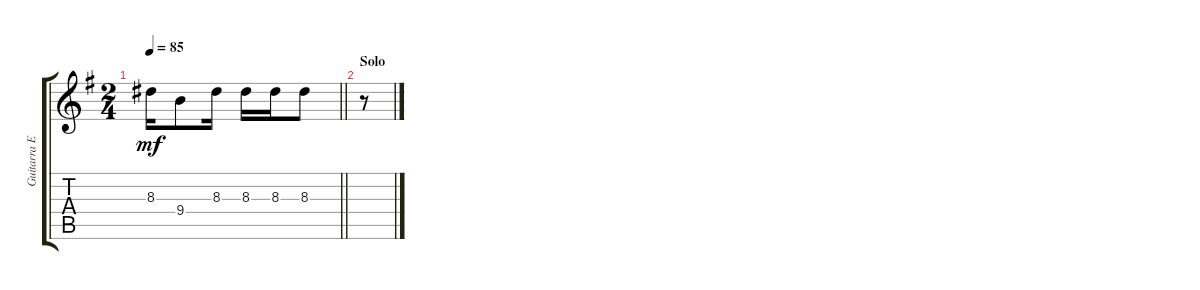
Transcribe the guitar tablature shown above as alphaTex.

\track ("Guitarra Electrica" "Guitarra E") {instrument electricguitarjazz}
\staff {score tabs}
\tuning (E4 B3 G3 D3 A2 E2) {hide}
\ts (2 4)
\tempo 85
\clef g2
\barLineRight lightlight
\ks g
8.3.16{dy mf} 9.4.8 8.3.16 8.3.16 8.3.16 8.3.8 |
\section ("" "Solo")
r.8
